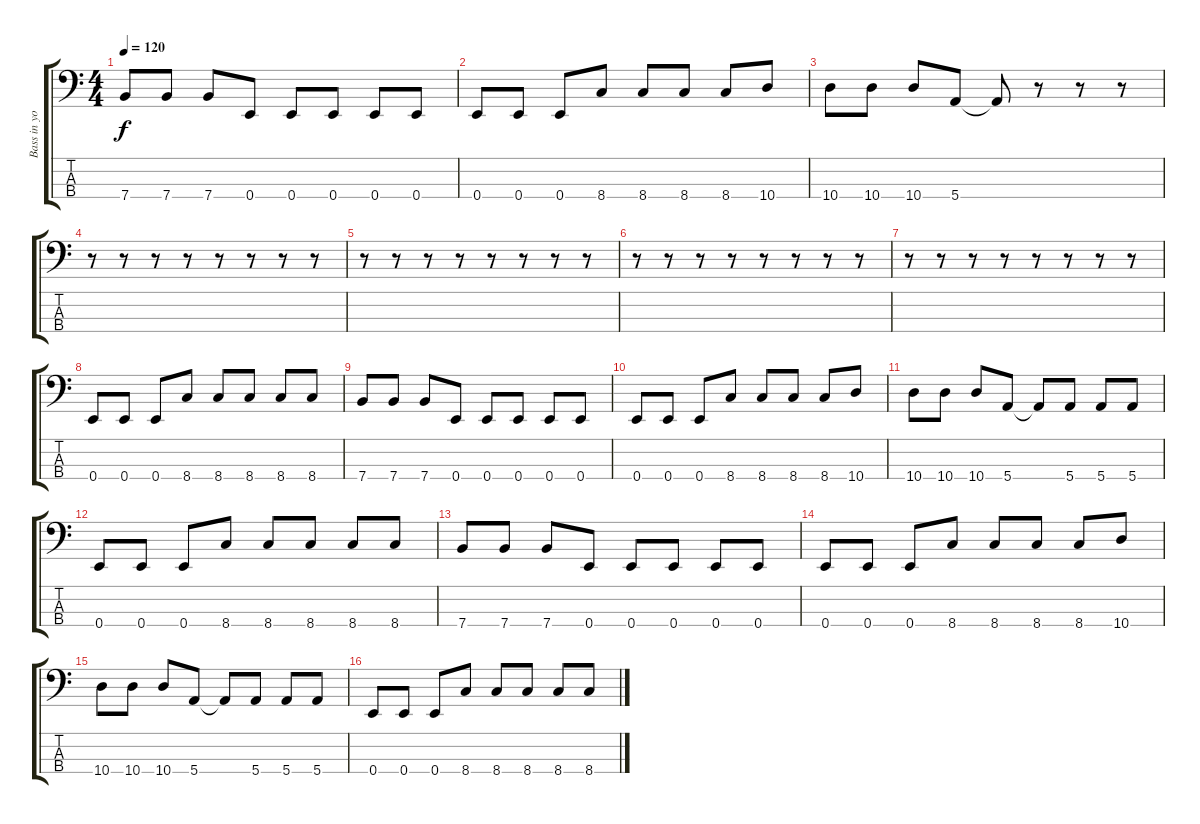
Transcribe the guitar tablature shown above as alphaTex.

\track ("Bass in your face" "Bass in yo") {instrument electricbasspick}
\staff {score tabs}
\tuning (G2 D2 A1 E1) {hide}
\ts (4 4)
\tempo 120
\clef f4
\ks c
7.4.8{dy f} 7.4.8 7.4.8 0.4.8 0.4.8 0.4.8 0.4.8 0.4.8 |
0.4.8 0.4.8 0.4.8 8.4.8 8.4.8 8.4.8 8.4.8 10.4.8 |
10.4.8 10.4.8 10.4.8 5.4.8 5.4{t}.8 r.8 r.8 r.8 |
r.8 r.8 r.8 r.8 r.8 r.8 r.8 r.8 |
r.8 r.8 r.8 r.8 r.8 r.8 r.8 r.8 |
r.8 r.8 r.8 r.8 r.8 r.8 r.8 r.8 |
r.8 r.8 r.8 r.8 r.8 r.8 r.8 r.8 |
0.4.8 0.4.8 0.4.8 8.4.8 8.4.8 8.4.8 8.4.8 8.4.8 |
7.4.8 7.4.8 7.4.8 0.4.8 0.4.8 0.4.8 0.4.8 0.4.8 |
0.4.8 0.4.8 0.4.8 8.4.8 8.4.8 8.4.8 8.4.8 10.4.8 |
10.4.8 10.4.8 10.4.8 5.4.8 5.4{t}.8 5.4.8 5.4.8 5.4.8 |
0.4.8 0.4.8 0.4.8 8.4.8 8.4.8 8.4.8 8.4.8 8.4.8 |
7.4.8 7.4.8 7.4.8 0.4.8 0.4.8 0.4.8 0.4.8 0.4.8 |
0.4.8 0.4.8 0.4.8 8.4.8 8.4.8 8.4.8 8.4.8 10.4.8 |
10.4.8 10.4.8 10.4.8 5.4.8 5.4{t}.8 5.4.8 5.4.8 5.4.8 |
0.4.8 0.4.8 0.4.8 8.4.8 8.4.8 8.4.8 8.4.8 8.4.8
